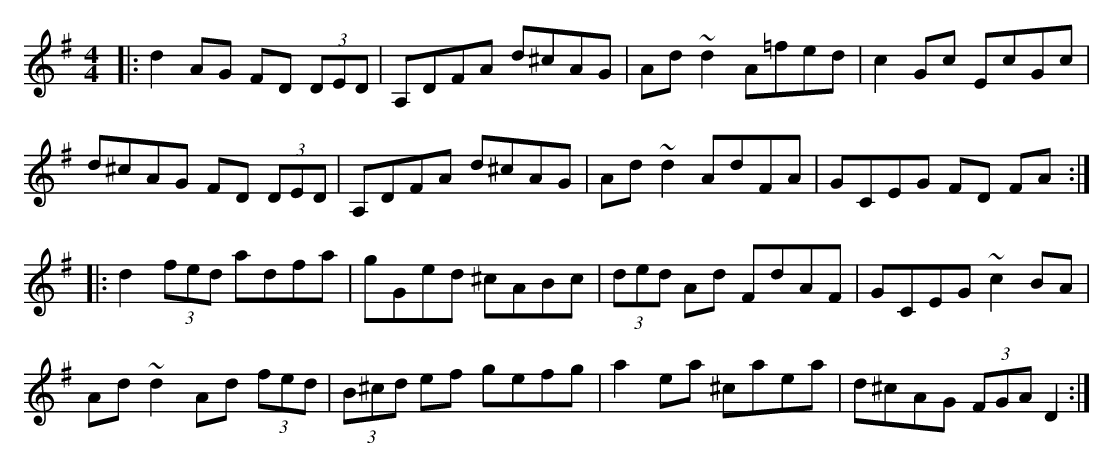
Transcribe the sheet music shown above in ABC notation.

X:1
M:4/4
K:Dmix
|:d2AG FD (3DED|A,DFA d^cAG|Ad ~d2 A=fed|c2Gc EcGc|
d^cAG FD (3DED|A,DFA d^cAG|Ad~d2 AdFA|GCEG FD FA:|
|:d2 (3fed adfa|gGed ^cABc|(3ded Ad FdAF|GCEG ~c2 BA|
Ad~d2 Ad (3fed|(3B^cd ef gefg|a2ea ^caea|d^cAG (3FGA D2:|
